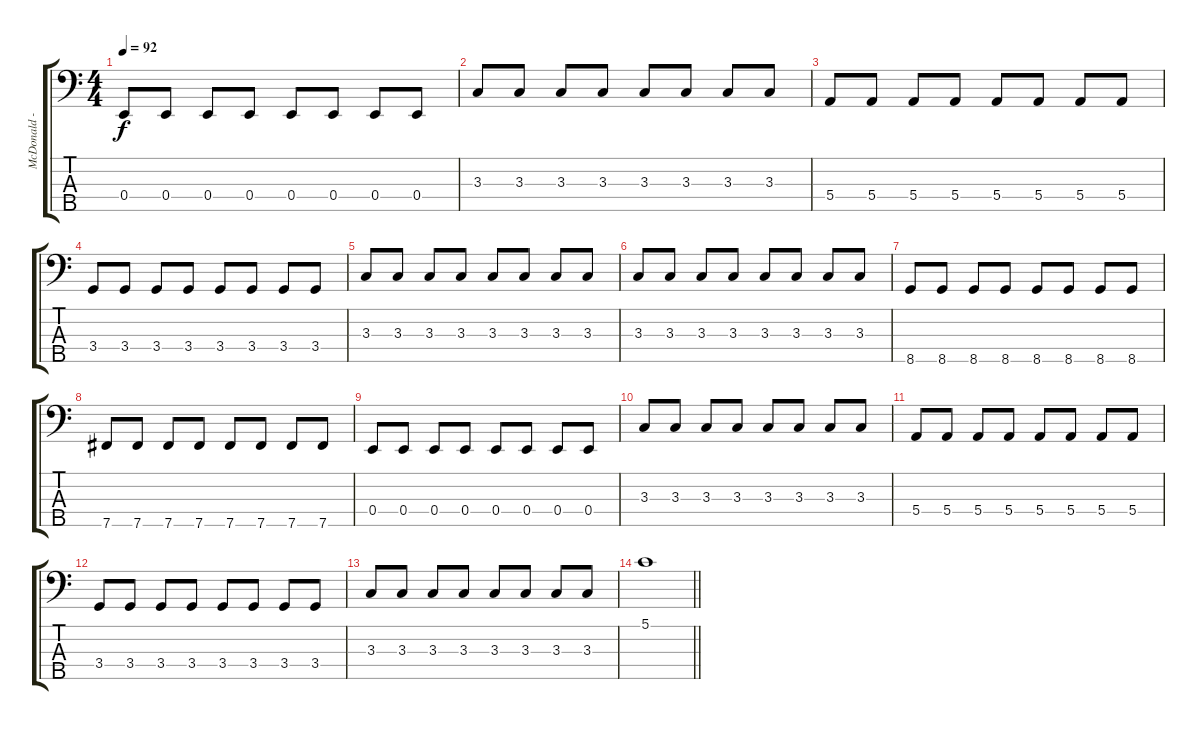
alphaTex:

\track ("McDonald - Bass" "McDonald -") {instrument electricbassfinger}
\staff {score tabs}
\tuning (G2 D2 A1 E1 B0) {hide}
\ts (4 4)
\tempo 92
\clef f4
\ks c
0.4.8{dy f} 0.4.8 0.4.8 0.4.8 0.4.8 0.4.8 0.4.8 0.4.8 |
3.3.8 3.3.8 3.3.8 3.3.8 3.3.8 3.3.8 3.3.8 3.3.8 |
5.4.8 5.4.8 5.4.8 5.4.8 5.4.8 5.4.8 5.4.8 5.4.8 |
3.4.8 3.4.8 3.4.8 3.4.8 3.4.8 3.4.8 3.4.8 3.4.8 |
3.3.8 3.3.8 3.3.8 3.3.8 3.3.8 3.3.8 3.3.8 3.3.8 |
3.3.8 3.3.8 3.3.8 3.3.8 3.3.8 3.3.8 3.3.8 3.3.8 |
8.5.8 8.5.8 8.5.8 8.5.8 8.5.8 8.5.8 8.5.8 8.5.8 |
7.5.8 7.5.8 7.5.8 7.5.8 7.5.8 7.5.8 7.5.8 7.5.8 |
0.4.8 0.4.8 0.4.8 0.4.8 0.4.8 0.4.8 0.4.8 0.4.8 |
3.3.8 3.3.8 3.3.8 3.3.8 3.3.8 3.3.8 3.3.8 3.3.8 |
5.4.8 5.4.8 5.4.8 5.4.8 5.4.8 5.4.8 5.4.8 5.4.8 |
3.4.8 3.4.8 3.4.8 3.4.8 3.4.8 3.4.8 3.4.8 3.4.8 |
3.3.8 3.3.8 3.3.8 3.3.8 3.3.8 3.3.8 3.3.8 3.3.8 |
\barLineRight lightlight
5.1.1
